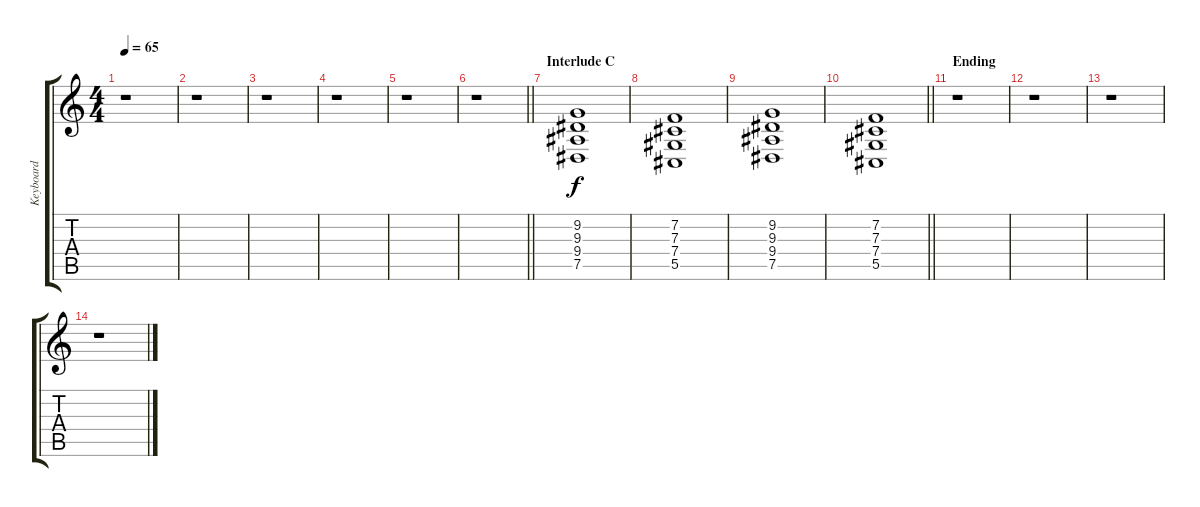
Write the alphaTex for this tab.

\track ("Keyboard" "Keyboard") {instrument stringensemble1}
\staff {score tabs}
\tuning (Eb4 Bb3 Gb3 Db3 Ab2 Eb2) {hide}
\ts (4 4)
\tempo 65
\clef g2
\ks c
r.1{dy f} |
r.1 |
r.1 |
r.1 |
r.1 |
\barLineRight lightlight
r.1 |
\section ("" "Interlude C")
(9.2 9.3 9.4 7.5).1 |
(7.2 7.3 7.4 5.5).1 |
(9.2 9.3 9.4 7.5).1 |
\barLineRight lightlight
(7.2 7.3 7.4 5.5).1 |
\section ("" "Ending")
r.1 |
r.1 |
r.1 |
r.1
